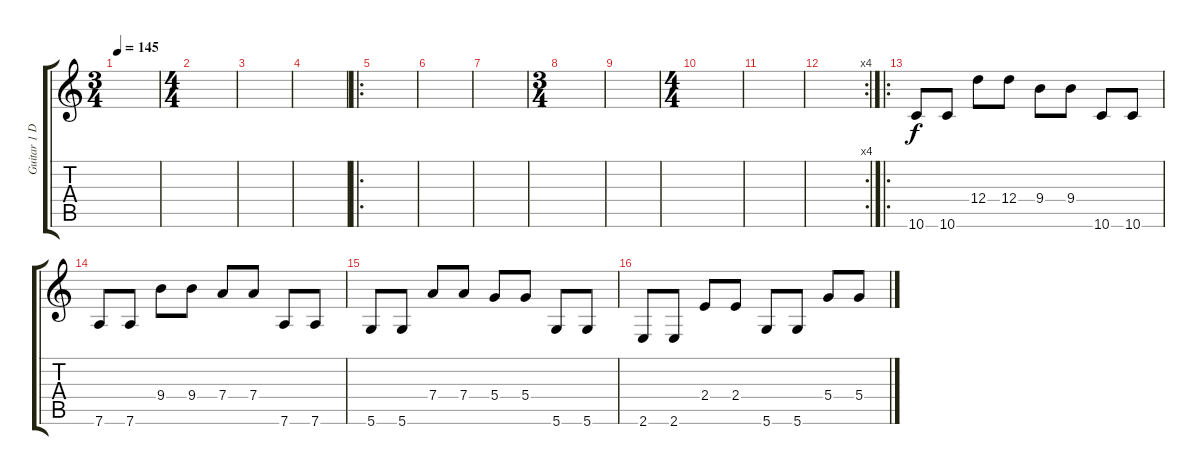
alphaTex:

\track ("Guitar 1 Dist" "Guitar 1 D") {instrument distortionguitar}
\staff {score tabs}
\tuning (E4 B3 G3 D3 A2 D2) {hide}
\ts (3 4)
\tempo 145
\clef g2
\ks c
|
\ts (4 4)
|
|
|
\ro
|
|
|
\ts (3 4)
|
|
\ts (4 4)
|
|
\rc 4
|
\ro
10.6.8 10.6.8 12.4.8 12.4.8 9.4.8 9.4.8 10.6.8 10.6.8 |
7.6.8 7.6.8 9.4.8 9.4.8 7.4.8 7.4.8 7.6.8 7.6.8 |
5.6.8 5.6.8 7.4.8 7.4.8 5.4.8 5.4.8 5.6.8 5.6.8 |
2.6.8 2.6.8 2.4.8 2.4.8 5.6.8 5.6.8 5.4.8 5.4.8
